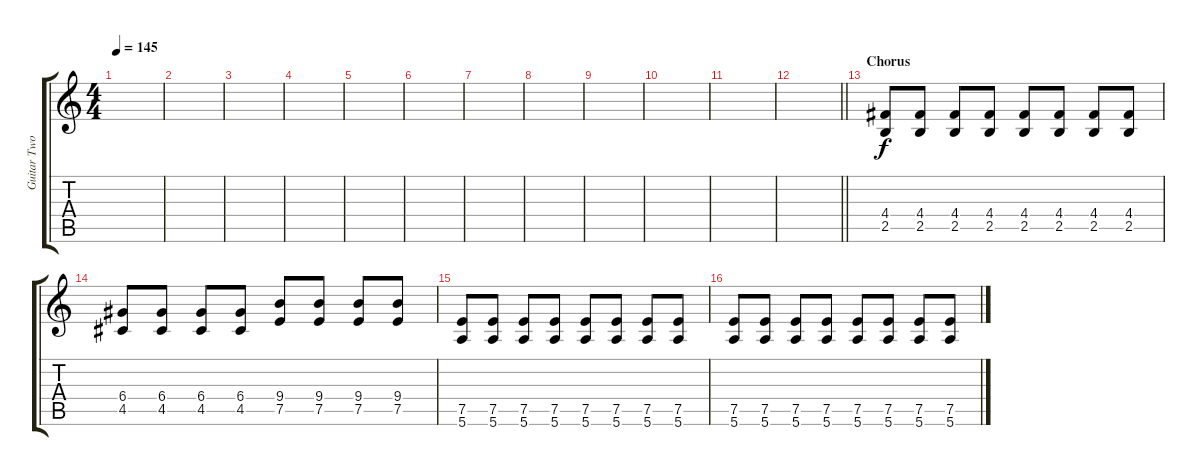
\track ("Guitar Two [Mason Musso]" "Guitar Two") {instrument acousticguitarsteel}
\staff {score tabs}
\tuning (E4 B3 G3 D3 A2 E2) {hide}
\ts (4 4)
\tempo 145
\clef g2
\ks c
|
|
|
|
|
|
|
|
|
|
|
\barLineRight lightlight
|
\section ("" "Chorus")
(4.4 2.5).8 (4.4 2.5).8 (4.4 2.5).8 (4.4 2.5).8 (4.4 2.5).8 (4.4 2.5).8 (4.4 2.5).8 (4.4 2.5).8 |
(6.4 4.5).8 (6.4 4.5).8 (6.4 4.5).8 (6.4 4.5).8 (9.4 7.5).8 (9.4 7.5).8 (9.4 7.5).8 (9.4 7.5).8 |
(7.5 5.6).8 (7.5 5.6).8 (7.5 5.6).8 (7.5 5.6).8 (7.5 5.6).8 (7.5 5.6).8 (7.5 5.6).8 (7.5 5.6).8 |
(7.5 5.6).8 (7.5 5.6).8 (7.5 5.6).8 (7.5 5.6).8 (7.5 5.6).8 (7.5 5.6).8 (7.5 5.6).8 (7.5 5.6).8
